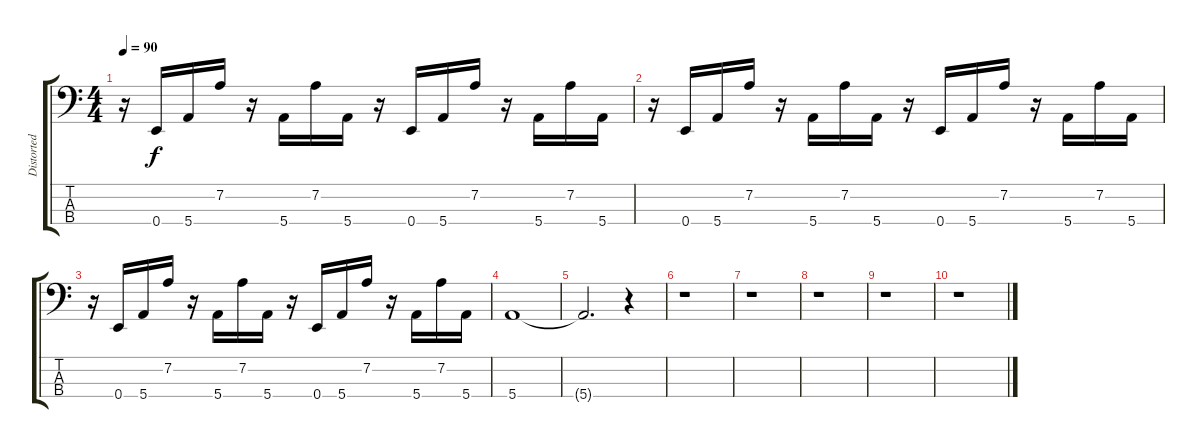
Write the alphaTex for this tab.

\track ("Distorted Bass" "Distorted ") {instrument electricbassfinger}
\staff {score tabs}
\tuning (G2 D2 A1 E1) {hide}
\ts (4 4)
\tempo 90
\clef f4
\ks c
r.16{dy f} 0.4.16 5.4.16 7.2.16 r.16 5.4.16 7.2.16 5.4.16 r.16 0.4.16 5.4.16 7.2.16 r.16 5.4.16 7.2.16 5.4.16 |
r.16 0.4.16 5.4.16 7.2.16 r.16 5.4.16 7.2.16 5.4.16 r.16 0.4.16 5.4.16 7.2.16 r.16 5.4.16 7.2.16 5.4.16 |
r.16 0.4.16 5.4.16 7.2.16 r.16 5.4.16 7.2.16 5.4.16 r.16 0.4.16 5.4.16 7.2.16 r.16 5.4.16 7.2.16 5.4.16 |
5.4.1 |
5.4{t}.2{d} r.4 |
r.1 |
r.1 |
r.1 |
r.1 |
r.1
